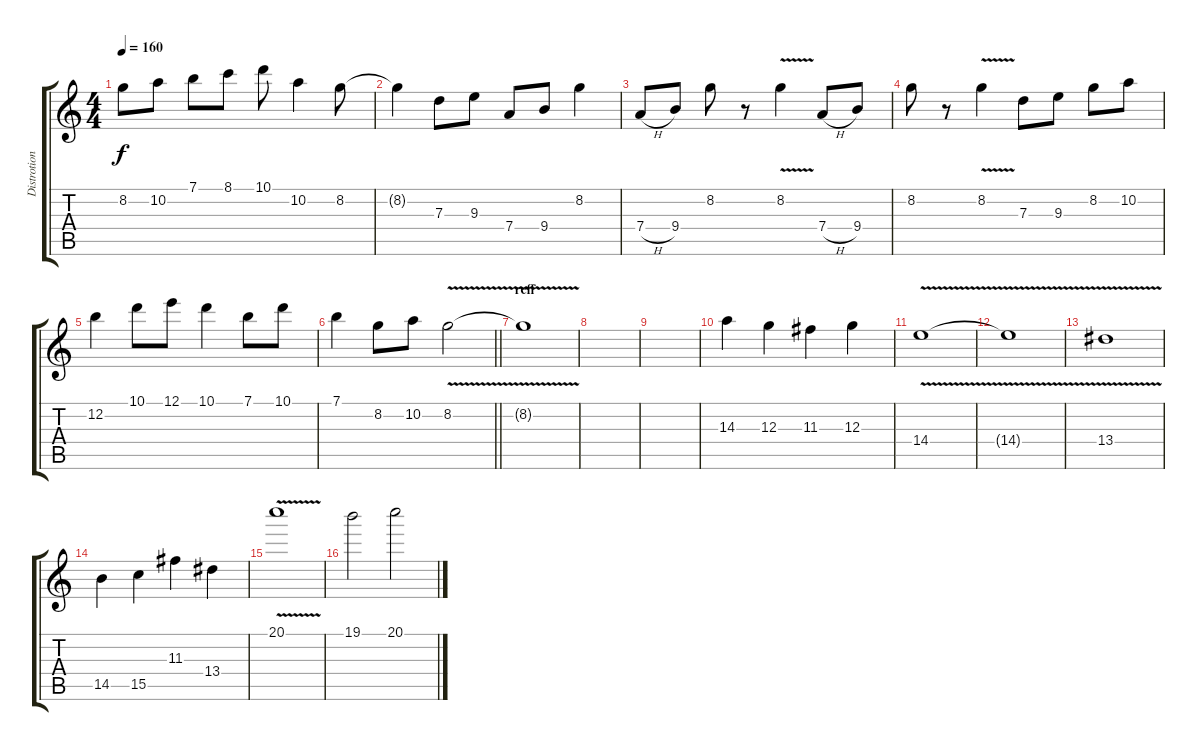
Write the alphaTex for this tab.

\track ("Distrotion Guitar 1" "Distrotion") {instrument distortionguitar}
\staff {score tabs}
\tuning (E4 B3 G3 D3 A2 E2) {hide}
\ts (4 4)
\tempo 160
\clef g2
\ks c
8.2.8{dy f} 10.2.8 7.1.8 8.1.8 10.1.8 10.2.4 8.2.8 |
8.2{t}.4 7.3.8 9.3.8 7.4.8 9.4.8 8.2.4 |
7.4{h}.8 9.4.8 8.2.8 r.8 8.2{v}.4 7.4{h}.8 9.4.8 |
8.2.8 r.8 8.2{v}.4 7.3.8 9.3.8 8.2.8 10.2.8 |
12.2.4 10.1.8 12.1.8 10.1.4 7.1.8 10.1.8 |
\barLineRight lightlight
7.1.4 8.2.8 10.2.8 8.2{v}.2 |
\section ("" "reff")
8.2{t}.1 |
|
|
14.3.4 12.3.4 11.3.4 12.3.4 |
14.4{v}.1 |
14.4{t}.1 |
13.4{v}.1 |
14.5.4 15.5.4 11.3.4 13.4.4 |
20.1{v}.1 |
19.1.2 20.1.2
